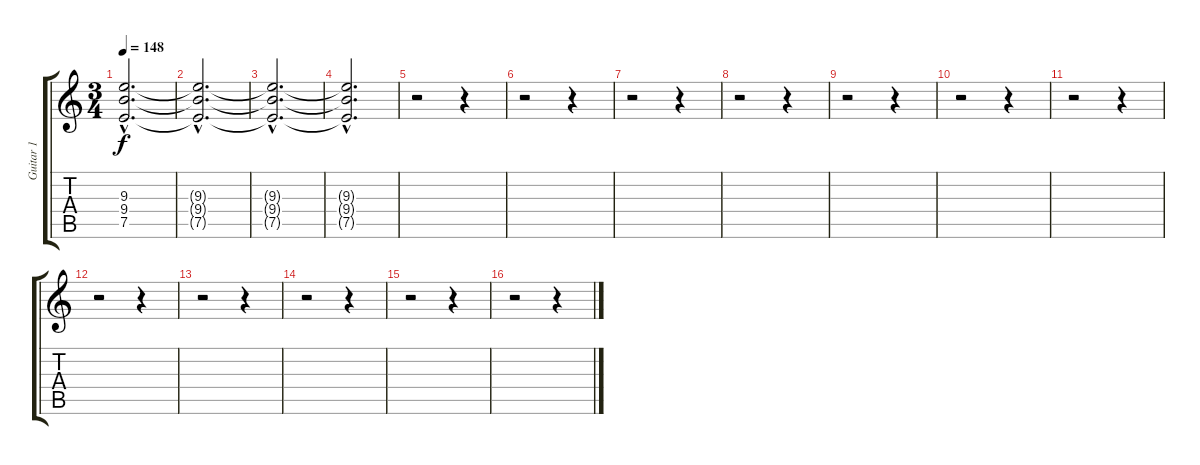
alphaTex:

\track ("Guitar 1" "Guitar 1") {instrument distortionguitar}
\staff {score tabs}
\tuning (E4 B3 G3 D3 A2 E2) {hide}
\ts (3 4)
\tempo 148
\clef g2
\ks c
(9.3{hac} 9.4{hac} 7.5{hac}).2{d dy f} |
(9.3{hac t} 9.4{hac t} 7.5{hac t}).2{d} |
(9.3{hac t} 9.4{hac t} 7.5{hac t}).2{d} |
(9.3{hac t} 9.4{hac t} 7.5{hac t}).2{d} |
r.2 r.4 |
r.2{volume 13} r.4 |
r.2 r.4 |
r.2 r.4 |
r.2 r.4 |
r.2 r.4 |
r.2 r.4 |
r.2 r.4 |
r.2 r.4 |
r.2 r.4 |
r.2 r.4 |
r.2 r.4
